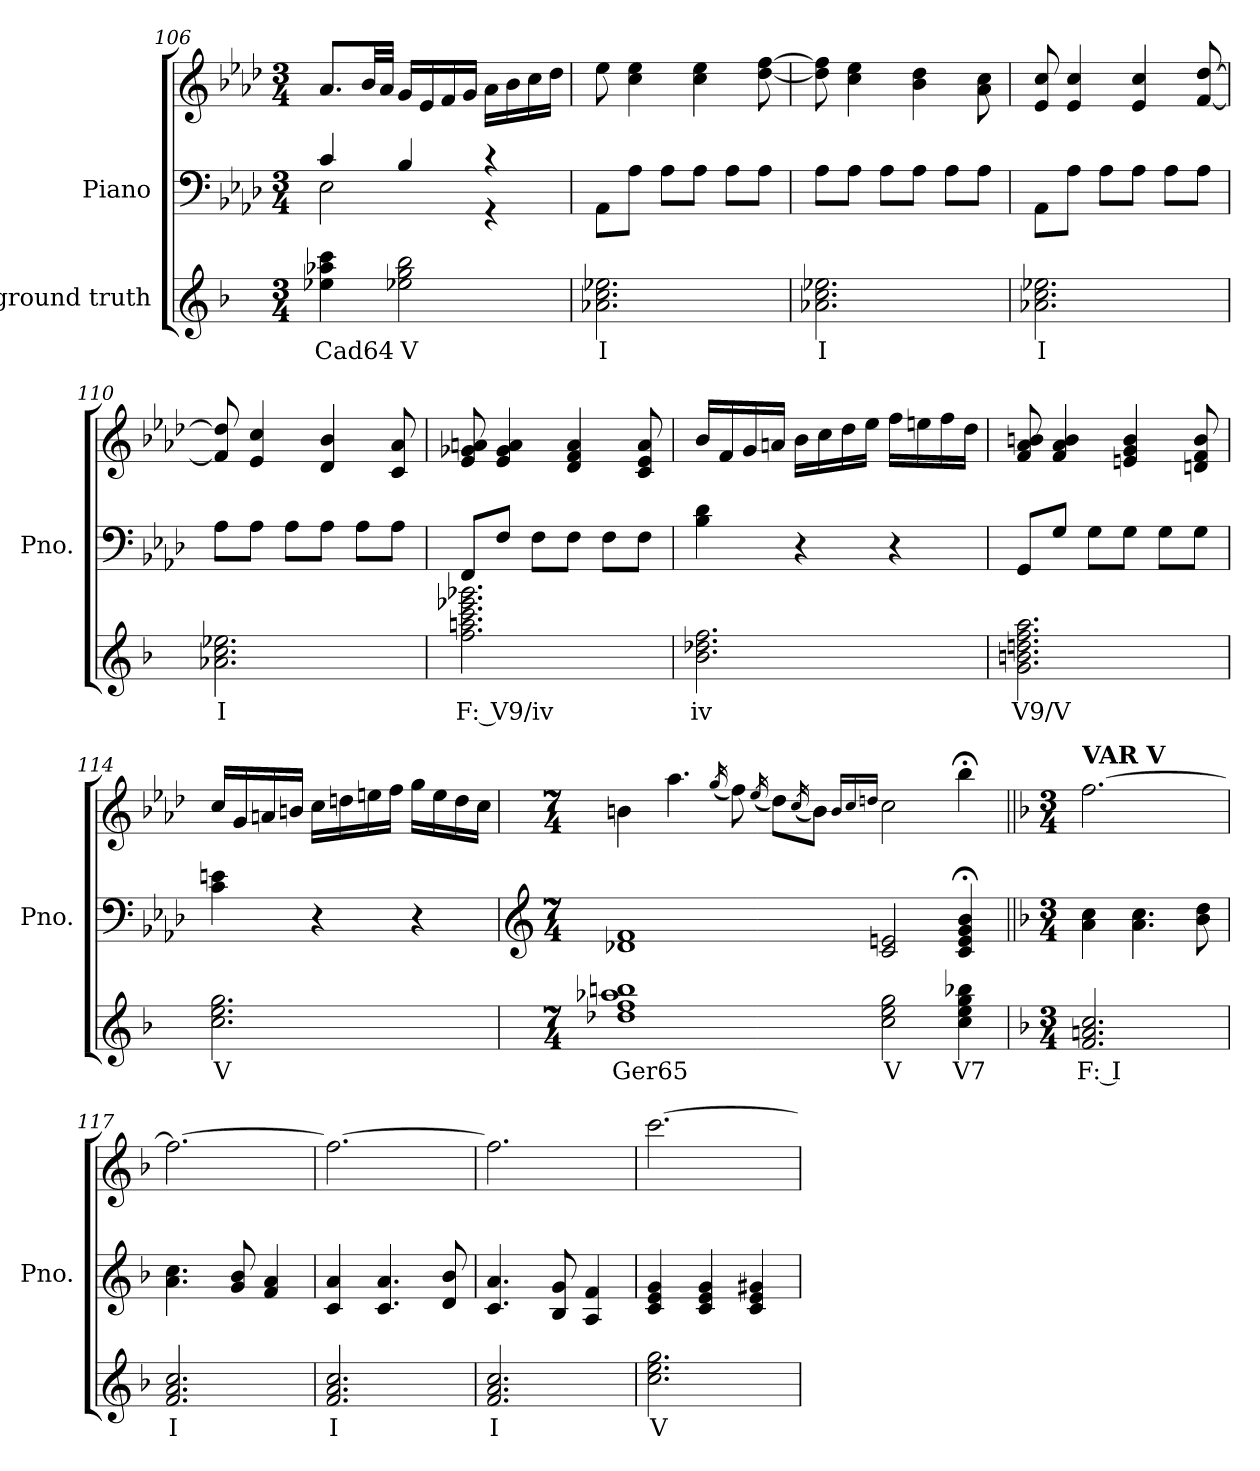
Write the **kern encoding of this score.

**kern	**text	**kern	**kern
*part2	*part2	*part1	*part1
*staff3	*staff3	*staff2	*staff1
*I"ground truth	*	*I"Piano	*
*	*	*I'Pno.	*
*	*	*clefF4	*clefG2
*k[b-]	*	*k[b-e-a-d-]	*k[b-e-a-d-]
*F:	*	*f:	*f:
*M3/4	*	*M3/4	*M3/4
=106	=106	=106	=106
*	*	*^	*
4ee-X 4aa-X 4ccc	Cad64	4c/	2E-\	8.a-/L
.	.	.	.	32b-/LL
.	.	.	.	32a-/JJJ
2ee-X 2gg 2bb-	V	4B-/	.	16g/LL
.	.	.	.	16e-/
.	.	.	.	16f/
.	.	.	.	16g/JJ
.	.	4r	4r	16a-\LL
.	.	.	.	16b-\
.	.	.	.	16cc\
.	.	.	.	16dd-\JJ
*	*	*v	*v	*
=107	=107	=107	=107
2.a-X 2.cc 2.ee-X	I	8AA-\L	8ee-\
.	.	8A-\J	4cc\ 4ee-\
.	.	8A-\L	.
.	.	8A-\J	4cc\ 4ee-\
.	.	8A-\L	.
.	.	8A-\J	[8dd-\ [8ff\
=108	=108	=108	=108
2.a-X 2.cc 2.ee-X	I	8A-\L	8dd-\] 8ff\]
.	.	8A-\J	4cc\ 4ee-\
.	.	8A-\L	.
.	.	8A-\J	4b-\ 4dd-\
.	.	8A-\L	.
.	.	8A-\J	8a-\ 8cc\
=109	=109	=109	=109
2.a-X 2.cc 2.ee-X	I	8AA-\L	8e-/ 8cc/
.	.	8A-\J	4e-/ 4cc/
.	.	8A-\L	.
.	.	8A-\J	4e-/ 4cc/
.	.	8A-\L	.
.	.	8A-\J	[8f/ [8dd-/
!!LO:LB:g=z
=110	=110	=110	=110
2.a-X 2.cc 2.ee-X	I	8A-\L	8f/] 8dd-/]
.	.	8A-\J	4e-/ 4cc/
.	.	8A-\L	.
.	.	8A-\J	4d-/ 4b-/
.	.	8A-\L	.
.	.	8A-\J	8c/ 8a-/
=111	=111	=111	=111
2.ff 2.aan 2.ccc 2.eee-X 2.ggg-X	F: V9/iv	8FF/L	8e-/ 8g-X/ 8an/
.	.	8F/J	4e-/ 4g-/ 4a/
.	.	8F\L	.
.	.	8F\J	4d-/ 4f/ 4a/
.	.	8F\L	.
.	.	8F\J	8c/ 8e-/ 8a/
=112	=112	=112	=112
2.b- 2.dd-X 2.ff	iv	4B-\ 4d-\	16b-/LL
.	.	.	16f/
.	.	.	16g/
.	.	.	16an/JJ
.	.	4r	16b-\LL
.	.	.	16cc\
.	.	.	16dd-\
.	.	.	16ee-\JJ
.	.	4r	16ff\LL
.	.	.	16een\
.	.	.	16ff\
.	.	.	16dd-\JJ
=113	=113	=113	=113
2.g 2.bn 2.ddn 2.ff 2.aa	V9/V	8GG/L	8f/ 8a-/ 8bn/
.	.	8G/J	4f/ 4a-/ 4b/
.	.	8G\L	.
.	.	8G\J	4en/ 4g/ 4b/
.	.	8G\L	.
.	.	8G\J	8dn/ 8f/ 8b/
!!LO:LB:g=z
=114	=114	=114	=114
2.cc 2.ee 2.gg	V	4c\ 4en\	16cc/LL
.	.	.	16g/
.	.	.	16an/
.	.	.	16bn/JJ
.	.	4r	16cc\LL
.	.	.	16ddn\
.	.	.	16een\
.	.	.	16ff\JJ
.	.	4r	16gg\LL
.	.	.	16ee\
.	.	.	16dd\
.	.	.	16cc\JJ
=115	=115	=115	=115
*	*	*clefG2	*
*M7/4	*	*M7/4	*M7/4
1dd-X 1ff 1aa-X 1bbn	Ger65	1d-X 1f	4bn\
.	.	.	4.aa-\
.	.	.	(<16qgg/
.	.	.	8ff\)
.	.	.	(<16qee-/
.	.	.	8dd-\L)
.	.	.	(<16qcc/
.	.	.	8b\J)
.	.	.	16qb/LL
.	.	.	16qcc/
.	.	.	16qddn/JJ
2cc 2ee 2gg	V	2c/ 2en/	2cc\
4cc 4ee 4gg 4bb-X	V7	4c/;< 4e/;< 4g/;< 4b-/;<	4bb-;<\
=116	=116||	=116||	=116||
*	*	*k[b-]	*k[b-]
*	*	*F:	*F:
*M3/4	*	*M3/4	*M3/4
!	!	!	!LO:TX:a:B:t=VAR V
2.f 2.an 2.cc	F: I	4a\ 4cc\	[2.ff\
.	.	4.a\ 4.cc\	.
.	.	8b-\ 8dd\	.
=117	=117	=117	=117
2.f 2.a 2.cc	I	4.a\ 4.cc\	2.ff\_
.	.	8g/ 8b-/	.
.	.	4f/ 4a/	.
!!LO:LB:g=z
=118	=118	=118	=118
2.f 2.a 2.cc	I	4c/ 4a/	2.ff\_
.	.	4.c/ 4.a/	.
.	.	8d/ 8b-/	.
=119	=119	=119	=119
2.f 2.a 2.cc	I	4.c/ 4.a/	2.ff\]
.	.	8B-/ 8g/	.
.	.	4A/ 4f/	.
=120	=120	=120	=120
2.cc 2.ee 2.gg	V	4c/ 4e/ 4g/	[2.ccc\
.	.	4c/ 4e/ 4g/	.
.	.	4c/ 4e/ 4g#X/	.
=	=	=	=
*-	*-	*-	*-
